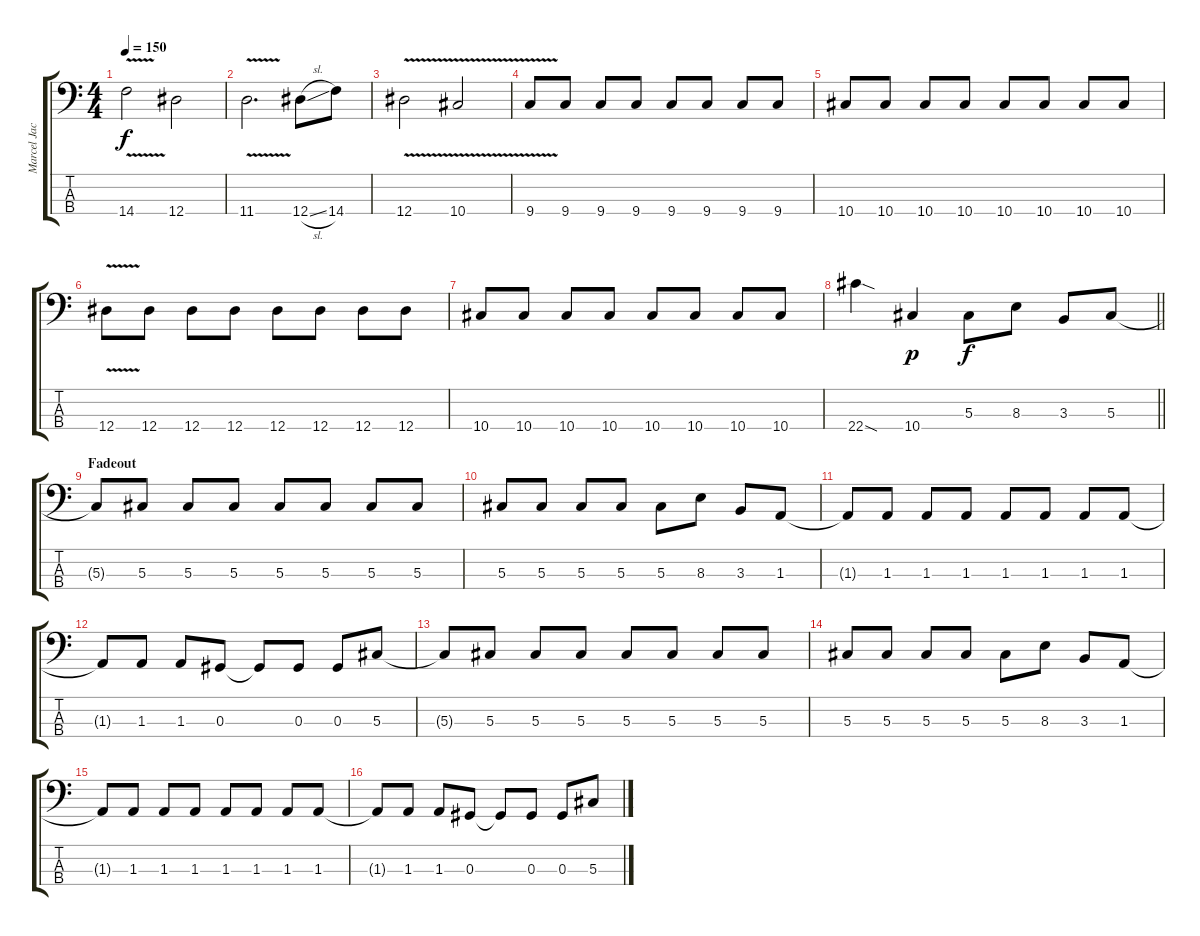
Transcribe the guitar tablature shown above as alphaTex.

\track ("Marcel Jacob" "Marcel Jac") {instrument electricbassfinger}
\staff {score tabs}
\tuning (Gb2 Db2 Ab1 Eb1) {hide}
\ts (4 4)
\tempo 150
\clef f4
\ks c
14.4{v}.2{dy f} 12.4.2 |
11.4{v}.2{d} 12.4{sl}.8 14.4.8 |
12.4{v}.2 10.4{v}.2 |
9.4{v}.8 9.4.8 9.4.8 9.4.8 9.4.8 9.4.8 9.4.8 9.4.8 |
10.4.8 10.4.8 10.4.8 10.4.8 10.4.8 10.4.8 10.4.8 10.4.8 |
12.4{v}.8 12.4.8 12.4.8 12.4.8 12.4.8 12.4.8 12.4.8 12.4.8 |
10.4.8 10.4.8 10.4.8 10.4.8 10.4.8 10.4.8 10.4.8 10.4.8 |
\barLineRight lightlight
22.4{sod}.4 10.4.4{dy p} 5.3.8{dy f} 8.3.8 3.3.8 5.3.8 |
\section ("" "Fadeout")
5.3{t}.8 5.3.8 5.3.8 5.3.8 5.3.8 5.3.8 5.3.8 5.3.8 |
5.3.8 5.3.8 5.3.8 5.3.8 5.3.8 8.3.8 3.3.8 1.3.8 |
1.3{t}.8 1.3.8 1.3.8 1.3.8 1.3.8 1.3.8 1.3.8 1.3.8 |
1.3{t}.8 1.3.8 1.3.8 0.3.8 0.3{t}.8 0.3.8 0.3.8 5.3.8 |
5.3{t}.8 5.3.8 5.3.8 5.3.8 5.3.8 5.3.8 5.3.8 5.3.8 |
5.3.8 5.3.8 5.3.8 5.3.8 5.3.8 8.3.8 3.3.8 1.3.8 |
1.3{t}.8 1.3.8 1.3.8 1.3.8 1.3.8 1.3.8 1.3.8 1.3.8 |
1.3{t}.8 1.3.8 1.3.8 0.3.8 0.3{t}.8 0.3.8 0.3.8 5.3.8
